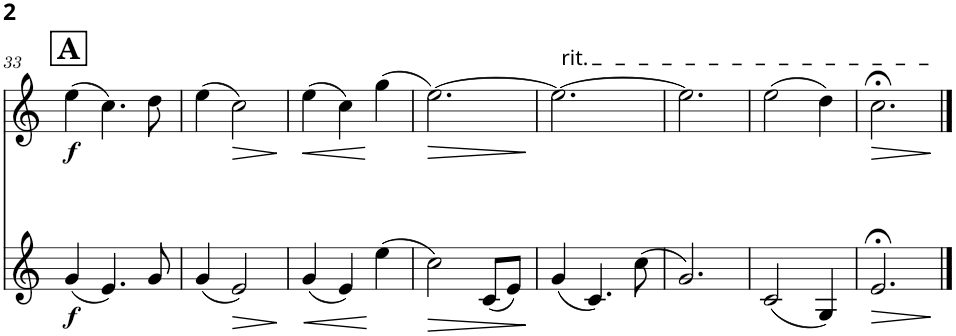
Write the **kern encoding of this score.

**kern	**dynam	**kern	**dynam
*part2	*part2	*part1	*part1
*staff2	*staff2	*staff1	*staff1
*I"Alphorn	*	*I"Alphorn	*
!!LO:PB:g=z
*clefG2	*	*clefG2	*
*Trd4c7	*	*Trd4c7	*
*k[]	*	*k[]	*
*M3/4	*	*M3/4	*
!!LO:REH:place=s1:a:B:cj:fs=14:t=A
=33	=33	=33	=33
!	!LO:DY:b	!	!LO:DY:b
(4g/	f	(4ee\	f
4.e/)	.	4.cc\)	.
8g/	.	8dd\	.
=34	=34	=34	=34
(4g/	.	(4ee\	.
!	!LO:HP:b	!	!LO:HP:b
2e/)	>	2cc\)	>
.	]	.	]
=35	=35	=35	=35
!	!LO:HP:b	!	!LO:HP:b
(4g/	<	(4ee\	<
4e/)	.	4cc\)	.
(4ee\	[	(4gg\	[
=36	=36	=36	=36
!	!LO:HP:b	!	!LO:HP:b
2cc\)	>	[2.ee\)	>
(8c/L	.	.	.
8e/J)	.	.	.
.	]	.	]
=37	=37	=37	=37
!	!	!LO:TX:a:t=rit.	!
(4g/	.	2.ee\_	.
4.c/)	.	.	.
(8cc\	.	.	.
=38	=38	=38	=38
2.g/)	.	2.ee\]	.
=39	=39	=39	=39
(2c/	.	(2ee\	.
4G/)	.	4dd\)	.
=40	=40	=40	=40
!	!LO:HP:b	!	!LO:HP:b
2.e;</	>	2.cc;<\	>
.	]	.	]
==	==	==	==
*-	*-	*-	*-
